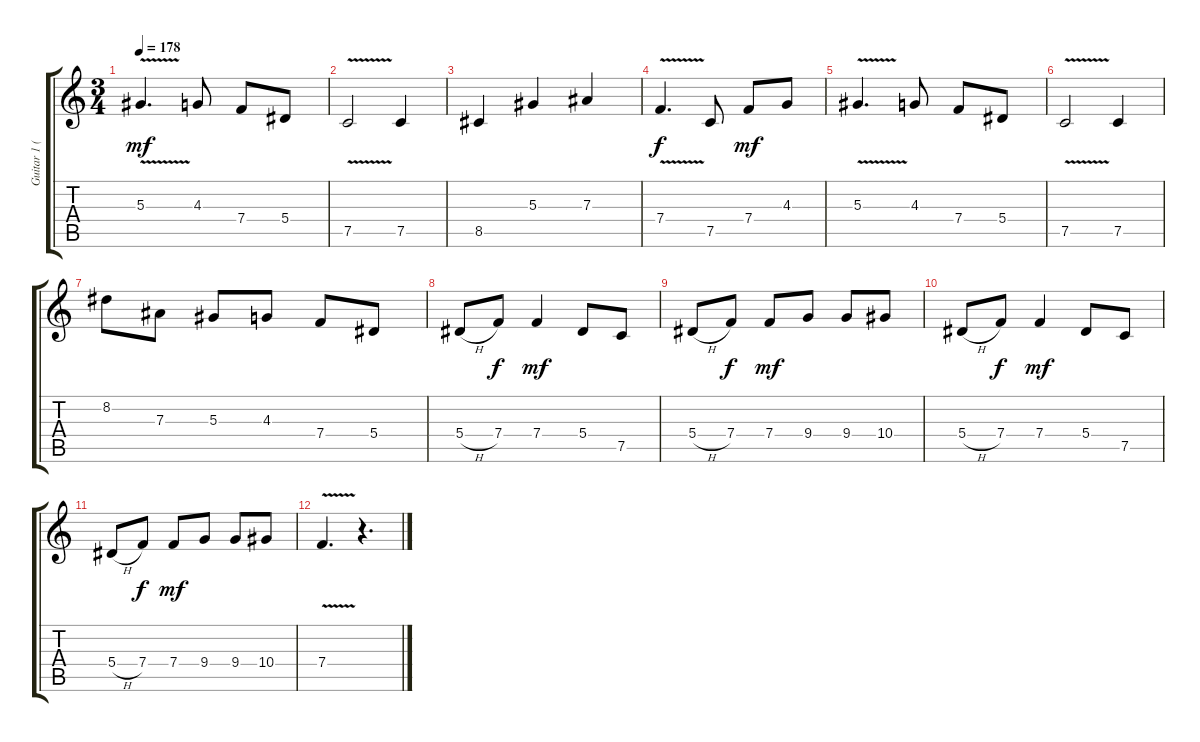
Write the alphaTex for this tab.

\track ("Guitar 1 (Lead)" "Guitar 1 (") {instrument distortionguitar}
\staff {score tabs}
\tuning (C4 G3 Eb3 Bb2 F2 C2) {hide}
\ts (3 4)
\tempo 178
\clef g2
\ks c
5.3{v}.4{d dy mf} 4.3.8 7.4.8 5.4.8 |
7.5{v}.2 7.5.4 |
8.5.4 5.3.4 7.3.4 |
7.4{v}.4{d dy f} 7.5.8 7.4.8{dy mf} 4.3.8 |
5.3{v}.4{d} 4.3.8 7.4.8 5.4.8 |
7.5{v}.2 7.5.4 |
8.2.8 7.3.8 5.3.8 4.3.8 7.4.8 5.4.8 |
5.4{h}.8 7.4.8{dy f} 7.4.4{dy mf} 5.4.8 7.5.8 |
5.4{h}.8 7.4.8{dy f} 7.4.8{dy mf} 9.4.8 9.4.8 10.4.8 |
5.4{h}.8 7.4.8{dy f} 7.4.4{dy mf} 5.4.8 7.5.8 |
5.4{h}.8 7.4.8{dy f} 7.4.8{dy mf} 9.4.8 9.4.8 10.4.8 |
7.4{v}.4{d} r.4{d}
